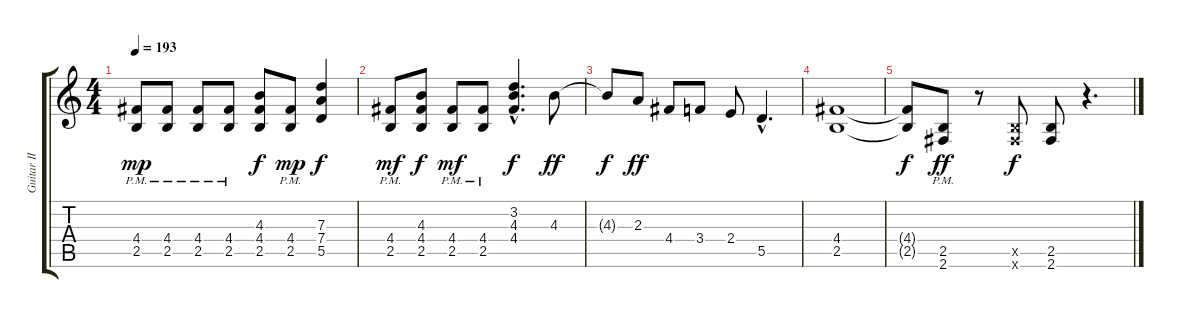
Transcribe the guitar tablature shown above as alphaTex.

\track ("Guitar II" "Guitar II") {instrument distortionguitar}
\staff {score tabs}
\tuning (E4 B3 G3 D3 A2 E2) {hide}
\ts (4 4)
\tempo 193
\clef g2
\ks c
(4.4{pm} 2.5{pm}).8{dy mp} (4.4{pm} 2.5{pm}).8 (4.4{pm} 2.5{pm}).8 (4.4{pm} 2.5{pm}).8 (4.3 4.4 2.5).8{dy f} (4.4{pm} 2.5{pm}).8{dy mp} (7.3 7.4 5.5).4{dy f} |
(4.4{pm} 2.5{pm}).8{dy mf} (4.3 4.4 2.5).8{dy f} (4.4{pm} 2.5{pm}).8{dy mf} (4.4{pm} 2.5{pm}).8 (3.2{hac} 4.3{hac} 4.4{hac}).4{d dy f} 4.3.8{dy ff} |
4.3{t}.8{dy f} 2.3.8{dy ff} 4.4.8 3.4.8 2.4.8 5.5{hac}.4{d} |
(4.4 2.5).1 |
(4.4{t} 2.5{t}).8{dy f} (2.5{pm} 2.6{pm}).8{dy ff} r.8 (2.5{x} 2.6{x}).8{dy f} (2.5 2.6).8 r.4{d}
